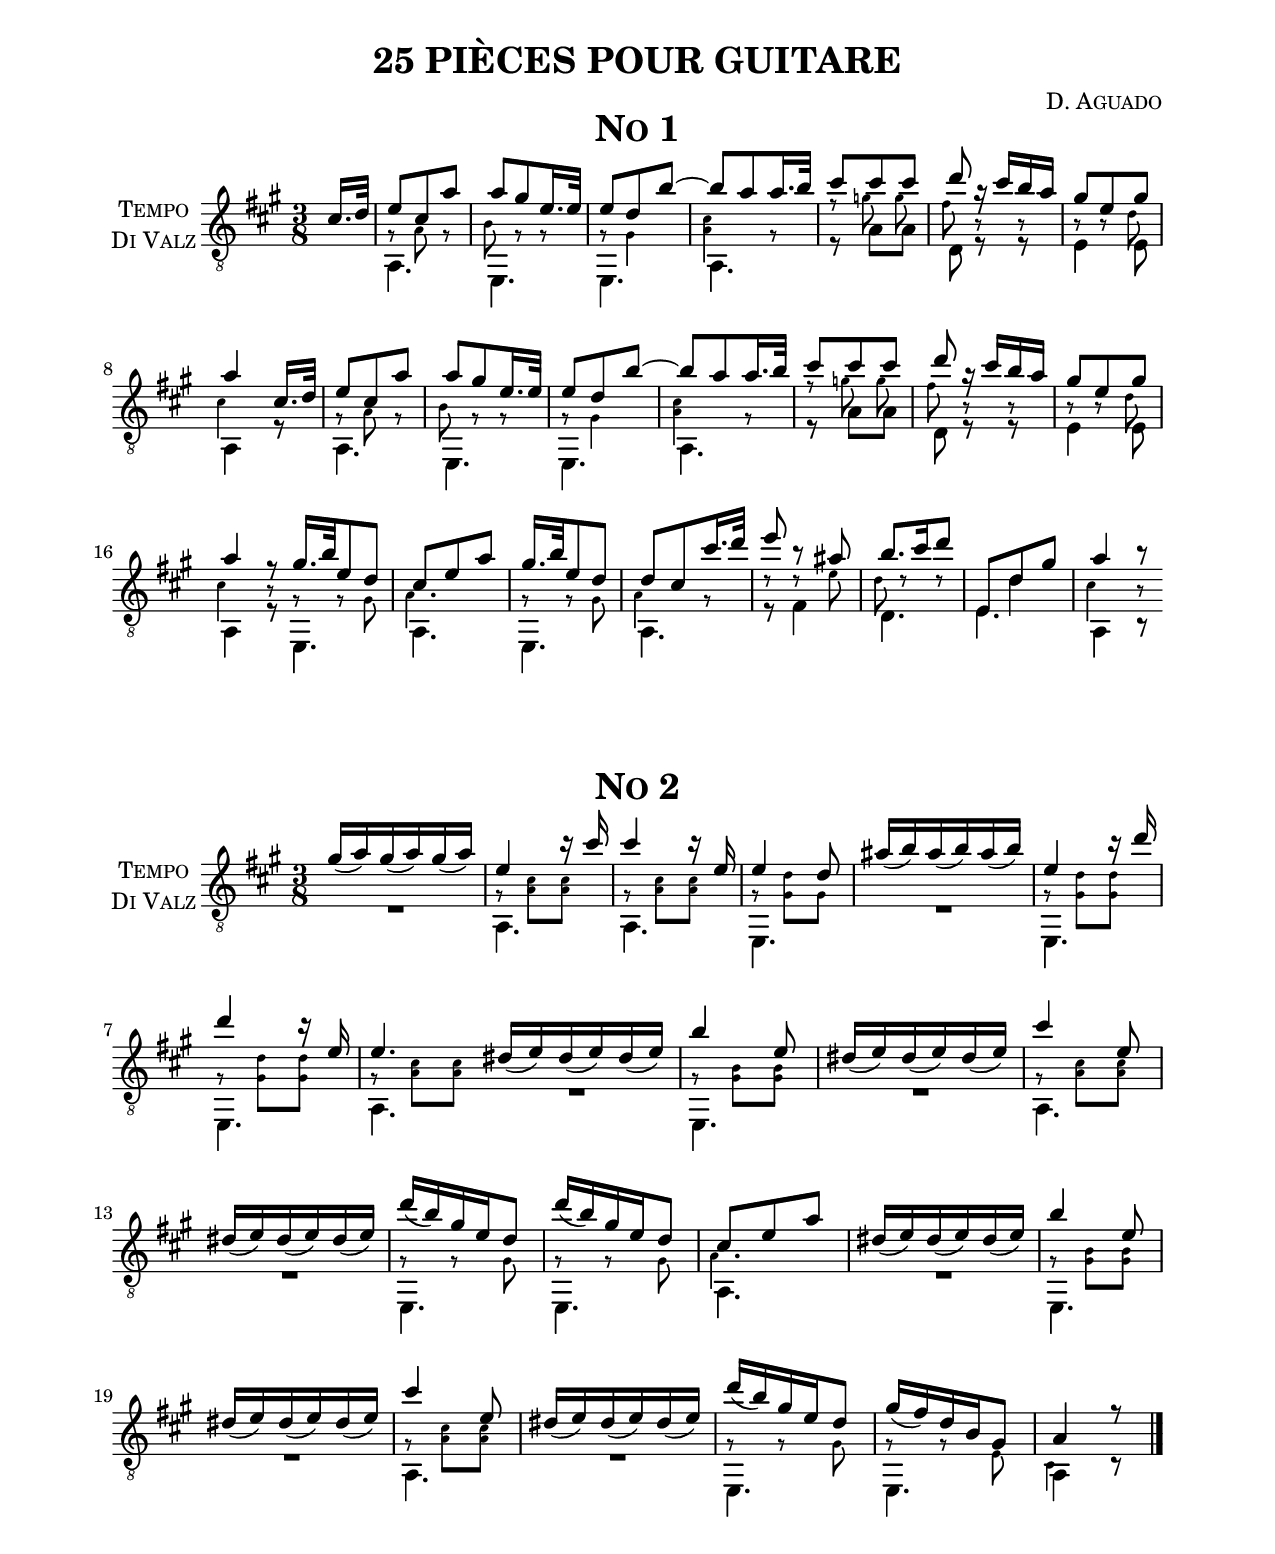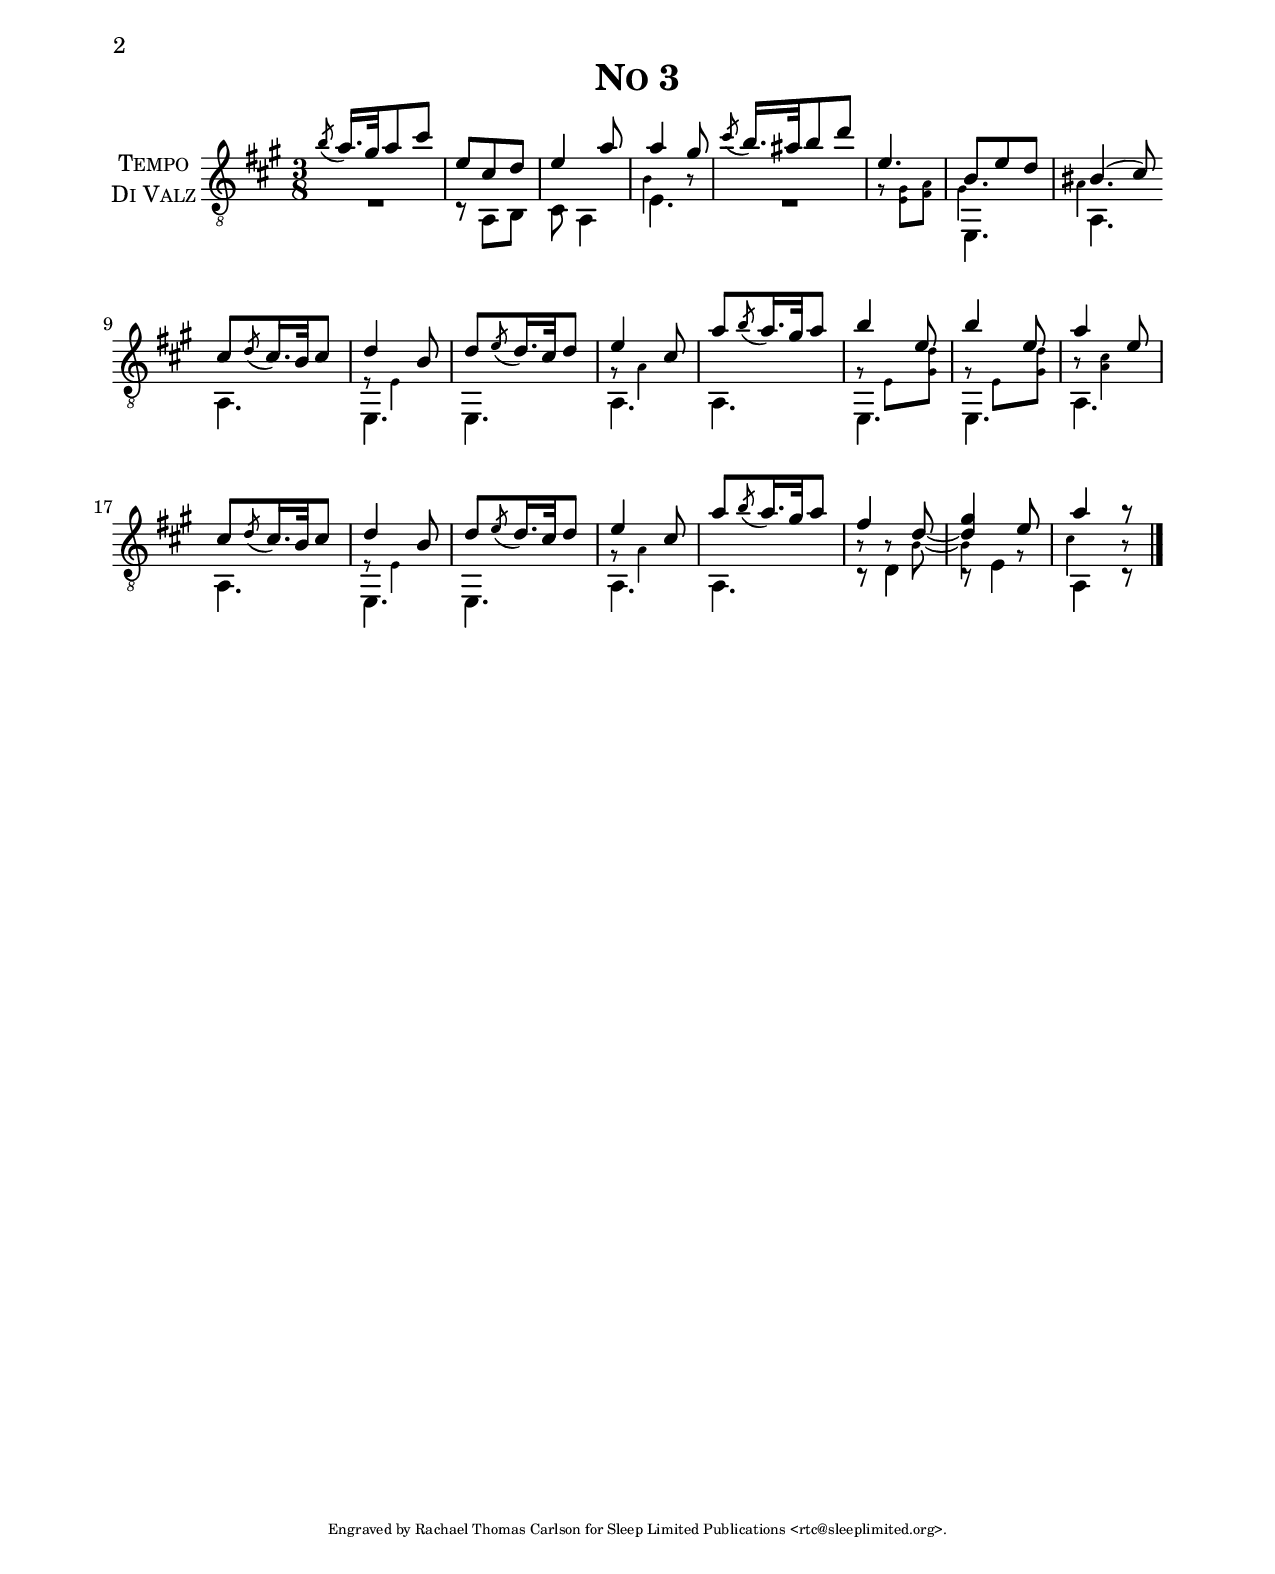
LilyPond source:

\version "2.16.1" 
\header {
  title = \markup { \concat { "25 PI" \char ##x00C8"CES POUR GUITARE"  } }
  composer = \markup { \smallCaps "D. Aguado" }
  %{poet = \markup \concat { \fontsize #-2 { B\sub{1} F\sharp\sub{2} D\sub{3} G\sub{3} B\sub{3}
  D\sharp\sub{4} } } %}
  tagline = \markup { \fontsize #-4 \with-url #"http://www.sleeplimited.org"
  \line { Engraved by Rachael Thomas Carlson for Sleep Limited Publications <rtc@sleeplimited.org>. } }
}
\paper { 
  #(set-paper-size "letter")
  left-margin = 0.75\in
  right-margin = 0.75\in
  top-margin = 0.5\in
  bottom-margin = 0.5\in
    scoreTitleMarkup = \markup {
      \fill-line {
        \null
        \fontsize #4 \bold \smallCaps \fromproperty #'header:piece
        \fromproperty #'header:opus
      }
    }
}
  \score {
        << {
  \override Staff.InstrumentName #'self-alignment-X = #CENTER
  \set Staff.instrumentName = \markup \center-column {
    \smallCaps Tempo
    \smallCaps "Di Valz"
  }
  \time 3/8
  \key a \major
  \voiceOne
  \clef "treble_8"
  % Bar 1
  \partial 8 cis'16. d'32
    % Bar 1
    e'8 cis' a' |
    % Bar 2
    a' gis' e'16. e'32 |
    % Bar 3
    e'8 d' b'~ |
    % Bar 4
    b'8 a' a'16. b'32 |
    % Bar 5
    cis''8 cis'' cis'' |
    % Bar 6
    d''8 r16 cis''16 b' a' |
    % Bar 7
    gis'8 e' gis' |
    % Bar 8
    a'4 cis'16. d'32 |
    % Bar 9
    e'8 cis' a' |
    % Bar 10
    a'8 gis' e'16. e'32 |
    % Bar 11
    e'8 d' b'~ |
    % Bar 12
    b'8 a' a'16. b'32 |
    % Bar 13
    cis''8 cis'' cis'' |
    % Bar 14
    d''8 r16 cis''16 b' a' |
    % Bar 15
    gis'8 e' gis' |
    % Bar 16 
    a'4 r8 \bar "|:"
    % Bar 17
    gis'16. b'32 e'8 d' |
    % Bar 18
    cis'8 e' a' |
    % Bar 19
    gis'16. b'32 e'8 d' |
    % Bar 20
    d'8 cis' cis''16. d''32 |
    % Bar 21
    e''8 b'8\rest ais'8 |
    % Bar 22
    b'8. cis''16 d''8 |
    % Bar 23
    \mergeDifferentlyHeadedOn
    \mergeDifferentlyDottedOn
    e8 d'8 gis' |
    % Bar 24
    a'4 b'8\rest \bar ":|"
  } \\ {
  \key a \major
  \voiceThree
  \clef "treble_8"
  \time 3/8 
  \override NoteHead #'font-size = #-4
  \override Accidental #'font-size = #-4
  \override Rest #'font-size = #-4
  \override Stem #'font-size = #-4
  \partial 8 s8
  % Bar 1
  \stemDown
  g8\rest a8 g8\rest |
  % Bar 2
  b8 g8\rest g8\rest |
  % Bar 3
  g8\rest gis4 |
  % Bar 4
  < a cis'>4 g8\rest |
  % Bar 5
  f'8\rest 
  \autoBeamOff
  g'8 g' |
  % Bar 6
  fis'8 b8\rest b8\rest |
  % Bar 7
  b8\rest b8\rest d'8 |
  % Bar 8
  cis'4 s8 |
  % Bar 9
  g8\rest a8 g8\rest |
  % Bar 10
  b8 g8\rest g8\rest |
  % Bar 11
  g8\rest gis4 |
  % Bar 12
  < a cis'>4 g8\rest |
  % Bar 13
  f'8\rest 
  \autoBeamOff
  g'8 g' |
  % Bar 14
  fis'8 b8\rest b8\rest |
  % Bar 15
  b8\rest b8\rest d'8 |
  % Bar 16
  cis'4 b8\rest |
  % Bar 17 
  g8\rest g8\rest gis8 |
  % Bar 18
  a4. |
  % Bar 19
  g8\rest g8\rest gis8 |
  % Bar 20
  a4 g8\rest |
  % Bar 21
  d'8\rest d'8\rest e' |
  % Bar 22
  d'8 d'8\rest d'8\rest |
  % Bar 23
  \revert NoteHead #'font-size
  \revert Accidental #'font-size
  \revert Rest #'font-size
  \revert Stem #'font-size
  s8 d'4 |
  % Bar 24
  \override NoteHead #'font-size = #-4
  \override Accidental #'font-size = #-4
  \override Rest #'font-size = #-4
  \override Stem #'font-size = #-4
  cis'4 b8\rest |
} \\ {
  \key a \major
  \voiceTwo
  \clef "treble_8"
  % Bar 1
  \partial 8 s8
  a,4. |
  % Bar 2
  e,4. |
  % Bar 3
  e,4. |
  % Bar 4
  a,4. |
  % Bar 5
  r8 a8 a8 |
  % Bar 6
  d8 r8 r8 |
  % Bar 7
  e4 e8 |
  % Bar 8
  a,4 r8 |
  % Bar 9
  a,4. |
  % Bar 10
  e,4. |
  % Bar 11
  e,4. |
  % Bar 12
  a,4. |
  % Bar 13
  r8 a8 a8 |
  % Bar 14
  d8 r8 r8 |
  % Bar 15
  e4 e8 |
  % Bar 16
  a,4 r8 |
  % Bar 17
  e,4. |
  % Bar 18
  a,4. |
  % Bar 19
  e,4. |
  % Bar 20
  a,4. |
  % Bar 21
  r8 fis4 |
  % Bar 22
  d4. |
  % Bar 23
  e4. |
  % Bar 24
  a,4 b,8\rest |
}
>>

    \header { piece = "No 1" }
}
  \score {
    << {
  \override Staff.InstrumentName #'self-alignment-X = #CENTER
  \set Staff.instrumentName = \markup \center-column {
    \smallCaps Tempo
    \smallCaps "Di Valz"
  }
  \override Score.MetronomeMark #'padding = #3
  \time 3/8
  \key a \major
  \voiceOne
  \clef "treble_8"
  \slurDown
  % Bar 1
  gis'16( a') gis'16( a') gis'16( a') |
  % Bar 2
  e'4 c''16\rest cis''16 |
  % Bar 3
  cis''4 c''16\rest e' |
  % Bar 4
  e'4 d'8 |
  % Bar 5
  ais'16( b') ais'16( b') ais'16( b') |
  % Bar 6
  e'4 c''16\rest d''16 |
  % Bar 7
  d''4 c''16\rest e'16 |
  % Bar 8
  e'4. \bar ":|"
  % Bar 9
  dis'16( e') dis'16( e') dis'16( e') |
  % Bar 10
  b'4 e'8 |
  % Bar 11
  dis'16( e') dis'16( e') dis'16( e') |
  % Bar 12
  cis''4 e'8 |
  % Bar 13
  dis'16( e') dis'16( e') dis'16( e') |
  % Bar 14
  d''16( b') gis' e' d'8 |
  % Bar 15
  d''16( b') gis' e' d'8 |
  % Bar 16
  cis'8 e' a' |
  % Bar 17
  dis'16( e') dis'16( e') dis'16( e') |
  % Bar 18
  b'4 e'8 |
  % Bar 19
  dis'16( e') dis'16( e') dis'16( e') |
  % Bar 20
  cis''4 e'8 |
  % Bar 21
  dis'16( e') dis'16( e') dis'16( e') |
  % Bar 22
  d''16( b') gis' e' d'8 |
  % Bar 23
  gis'16( fis') d' b gis8 |
  % Bar 24
  a4 r8 \bar "|."
} \\ {
  \key a \major
  \voiceThree
  \clef "treble_8"
  \time 3/8 
  \override NoteHead #'font-size = #-4
  \override Accidental #'font-size = #-4
  \override Rest #'font-size = #-4
  \override Stem #'font-size = #-4
  % Bar 1
  \stemDown
  s4.
  % Bar 2
  g8\rest < cis' a>8 < cis' a>8 |
  % Bar 3
  g8\rest < cis' a>8 < cis' a>8 |
  % Bar 4
  g8\rest < d' gis>8 gis8 |
  % Bar 5
  s4.
  % Bar 6
  g8\rest < d' gis>8 < d' gis>8 |
  % Bar 7
  g8\rest < d' gis>8 < d' gis>8 |
  % Bar 8
  g8\rest < cis' a>8 < cis' a>8 |
  % Bar 9
  s4. |
  % Bar 10
  g8\rest < b gis>8 < b gis>8 |
  % Bar 11
  s4. |
  % Bar 12
  g8\rest < cis' a>8 < cis' a>8 |
  % Bar 13
  s4. |
  % Bar 14
  g8\rest g8\rest gis8 |
  % Bar 15
  g8\rest g8\rest gis8 |
  % Bar 16
  a4. |
  % Bar 17
  s4. |
  % Bar 18
  g8\rest < b gis>8 < b gis>8 |
  % Bar 19
  s4. |
  % Bar 20
  g8\rest < cis' a>8 < cis' a>8 |
  % Bar 21
  s4. |
  % Bar 22
  g8\rest g8\rest gis8 |
  % Bar 23
  g8\rest g8\rest e8 |
  % Bar 24
  cis4 s8 |
} \\ { 
  \key a \major
  \voiceTwo
  \clef "treble_8"
  % Bar 1
  R4. |
  % Bar 2 
  a,4. |
  % Bar 3
  a,4. |
  % Bar 4
  e,4. |
  % Bar 5
  R4. |
  % Bar 6
  e,4. |
  % Bar 7
  e,4. |
  % Bar 8
  a,4. |
  % Bar 9
  R4. |
  % Bar 10
  e,4. |
  % Bar 11
  R4. |
  % Bar 12
  a,4. |
  % Bar 13
  R4. |
  % Bar 14
  e,4. |
  % Bar 15
  e,4. |
  % Bar 16
  a,4. |
  % Bar 17
  R4. |
  % Bar 18
  e,4. |
  % Bar 19
  R4. |
  % Bar 20
  a,4. |
  % Bar 21
  R4. |
  % Bar 22
  e,4. |
  % Bar 23
  e,4. |
  % Bar 24
  a,4 c8\rest |
} 
>>

  \header { piece = "No 2" }
  }
  \score {
    << {
% Upper
  \voiceOne
  \override Staff.InstrumentName #'self-alignment-X = #CENTER
  \set Staff.instrumentName = \markup \center-column {
    \smallCaps Tempo
    \smallCaps "Di Valz"
  }
  \time 3/8
  \key a \major
  \clef "treble_8"
  % Bar 1
  \slurDown
  \acciaccatura { b'8 } \voiceOne a'16. gis'32 a'8 cis''8 |
  % Bar 2
  e'8 cis' d' |
  % Bar 3
  e'4 a'8 |
  % Bar 4
  a'4 gis'8 |
  % Bar 5
  \slurDown
  \acciaccatura {cis''8} \voiceOne b'16. ais'32 b'8 d''8 |
  % Bar 6
  e'4. |
  % Bar 7
  b8 e' d' |
  % Bar 8
  bis4( cis'8) \bar ":|"
  % Bar 9
  cis'8 \slurDown \acciaccatura { d' } cis'16. b32 cis'8 |
  % Bar 10
  d'4 b8 |
  % Bar 11
  d'8 \slurDown \acciaccatura {e'} d'16. cis'32 d'8 |
  % Bar 12
  e'4 cis'8 |
  % Bar 13
  a'8 \slurDown \acciaccatura {b'} a'16. gis'32 a'8 |
  % Bar 14
  b'4 e'8 |
  % Bar 15
  b'4 e'8 |
  % Bar 16
  a'4 e'8 |
  % Bar 17
  cis'8 \slurDown \acciaccatura { d' } cis'16. b32 cis'8 |
  % Bar 18
  d'4 b8 |
  % Bar 19
  d'8 \slurDown \acciaccatura {e'} d'16. cis'32 d'8 |
  % Bar 20
  e'4 cis'8 |
  % Bar 21
  a'8 \slurDown \acciaccatura {b'} a'16. gis'32 a'8 |
  % Bar 22
  \tieDown
  fis'4 d'8~ |
  % Bar 23
  < d' gis'>4 e'8 |
  % Bar 24
  a'4 a'8\rest \bar "|."
  } \\ {
% Middle
  \voiceThree
  \clef "treble_8"
  \override NoteHead #'font-size = #-4
  \override Accidental #'font-size = #-4
  \override Rest #'font-size = #-4
  \override Stem #'font-size = #-4
  \stemDown
  % Bar 1
  s4. |
  % Bar 2
  s4. |
  % Bar 3
  s4. |
  % Bar 4
  b4 b8\rest |
  % Bar 5
  s4. |
  % Bar 6 
  g8\rest < e gis>8 < fis a>8 |
  % Bar 7
  gis4. |
  % Bar 8
  a4. |
  % Bar 9
  s4. |
  % Bar 10
  e8\rest e4 |
  % Bar 11
  s4. |
  % Bar 12
  g8\rest a4 |
  % Bar 13
  s4. |
  % Bar 14
  g8\rest e8 < gis d'>8 |
  % Bar 15
  g8\rest e8 < gis d'>8 |
  % Bar 16
  b8\rest < a cis' >4 |
  % Bar 17
  s4. |
  % Bar 18
  e8\rest e4 |
  % Bar 19
  s4. |
  % Bar 20
  g8\rest a4 |
  % Bar 21
  s4. |
  % Bar 22
  \tieDown
  b8\rest b8\rest b8~ |
  % Bar 23
  b4 g8\rest |
  % Bar 24
  cis'4 b8\rest |
  
  
  } \\ {
% Lower
  \voiceTwo
  \clef "treble_8"
  % Bar 1
  R4. |
  % Bar 2
  c8\rest a,8 b, |
  % Bar 3
  cis8 a,4 |
  % Bar 4
  e4. |
  % Bar 5
  R4. |
  % Bar 6
  s4. |
  % Bar 7
  e,4. |
  % Bar 8
  a,4. |
  % Bar 9
  a,4. |
  % Bar 10
  e,4. |
  % Bar 11
  e,4. |
  % Bar 12
  a,4. |
  % Bar 13
  a,4. |
  % Bar 14
  e,4. |
  % Bar 15
  e,4. |
  % Bar 16
  a,4. |
  % Bar 17
  a,4. |
  % Bar 18
  e,4. |
  % Bar 19
  e,4. |
  % Bar 20
  a,4. |
  % Bar 21
  a,4. 
  % Bar 22
  c8\rest d4 |
  % Bar 23
  c8\rest e4 |
  % Bar 24
  a,4 c8\rest |


  }
>>

    \header { piece = "No 3" }
    \layout {}
    \midi {}
  }
